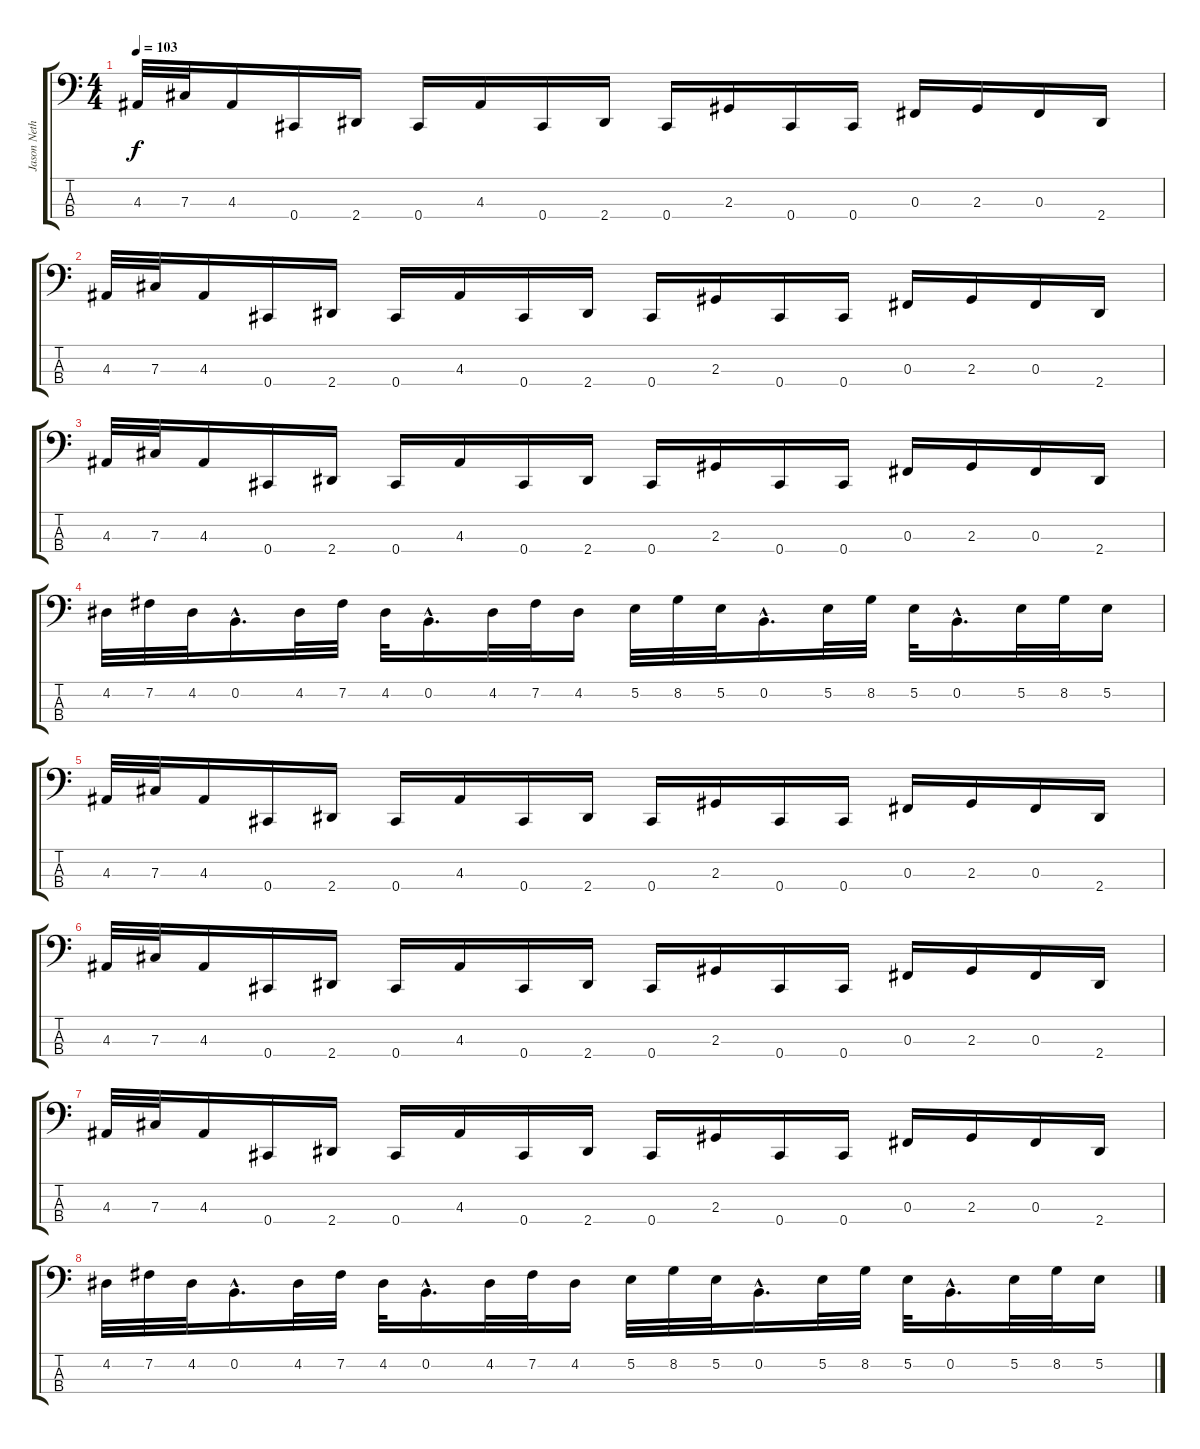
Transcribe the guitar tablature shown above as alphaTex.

\track ("Jason Netherton" "Jason Neth") {instrument electricbasspick}
\staff {score tabs}
\tuning (E2 B1 Gb1 Db1) {hide}
\ts (4 4)
\tempo 103
\clef f4
\ks c
4.3.32{dy f} 7.3.32 4.3.16 0.4.16 2.4.16 0.4.16 4.3.16 0.4.16 2.4.16 0.4.16 2.3.16 0.4.16 0.4.16 0.3.16 2.3.16 0.3.16 2.4.16 |
4.3.32 7.3.32 4.3.16 0.4.16 2.4.16 0.4.16 4.3.16 0.4.16 2.4.16 0.4.16 2.3.16 0.4.16 0.4.16 0.3.16 2.3.16 0.3.16 2.4.16 |
4.3.32 7.3.32 4.3.16 0.4.16 2.4.16 0.4.16 4.3.16 0.4.16 2.4.16 0.4.16 2.3.16 0.4.16 0.4.16 0.3.16 2.3.16 0.3.16 2.4.16 |
4.2.32 7.2.32 4.2.32 0.2{hac}.16{d} 4.2.32 7.2.32 4.2.32 0.2{hac}.16{d} 4.2.32 7.2.32 4.2.16 5.2.32 8.2.32 5.2.32 0.2{hac}.16{d} 5.2.32 8.2.32 5.2.32 0.2{hac}.16{d} 5.2.32 8.2.32 5.2.16 |
4.3.32 7.3.32 4.3.16 0.4.16 2.4.16 0.4.16 4.3.16 0.4.16 2.4.16 0.4.16 2.3.16 0.4.16 0.4.16 0.3.16 2.3.16 0.3.16 2.4.16 |
4.3.32 7.3.32 4.3.16 0.4.16 2.4.16 0.4.16 4.3.16 0.4.16 2.4.16 0.4.16 2.3.16 0.4.16 0.4.16 0.3.16 2.3.16 0.3.16 2.4.16 |
4.3.32 7.3.32 4.3.16 0.4.16 2.4.16 0.4.16 4.3.16 0.4.16 2.4.16 0.4.16 2.3.16 0.4.16 0.4.16 0.3.16 2.3.16 0.3.16 2.4.16 |
4.2.32 7.2.32 4.2.32 0.2{hac}.16{d} 4.2.32 7.2.32 4.2.32 0.2{hac}.16{d} 4.2.32 7.2.32 4.2.16 5.2.32 8.2.32 5.2.32 0.2{hac}.16{d} 5.2.32 8.2.32 5.2.32 0.2{hac}.16{d} 5.2.32 8.2.32 5.2.16
